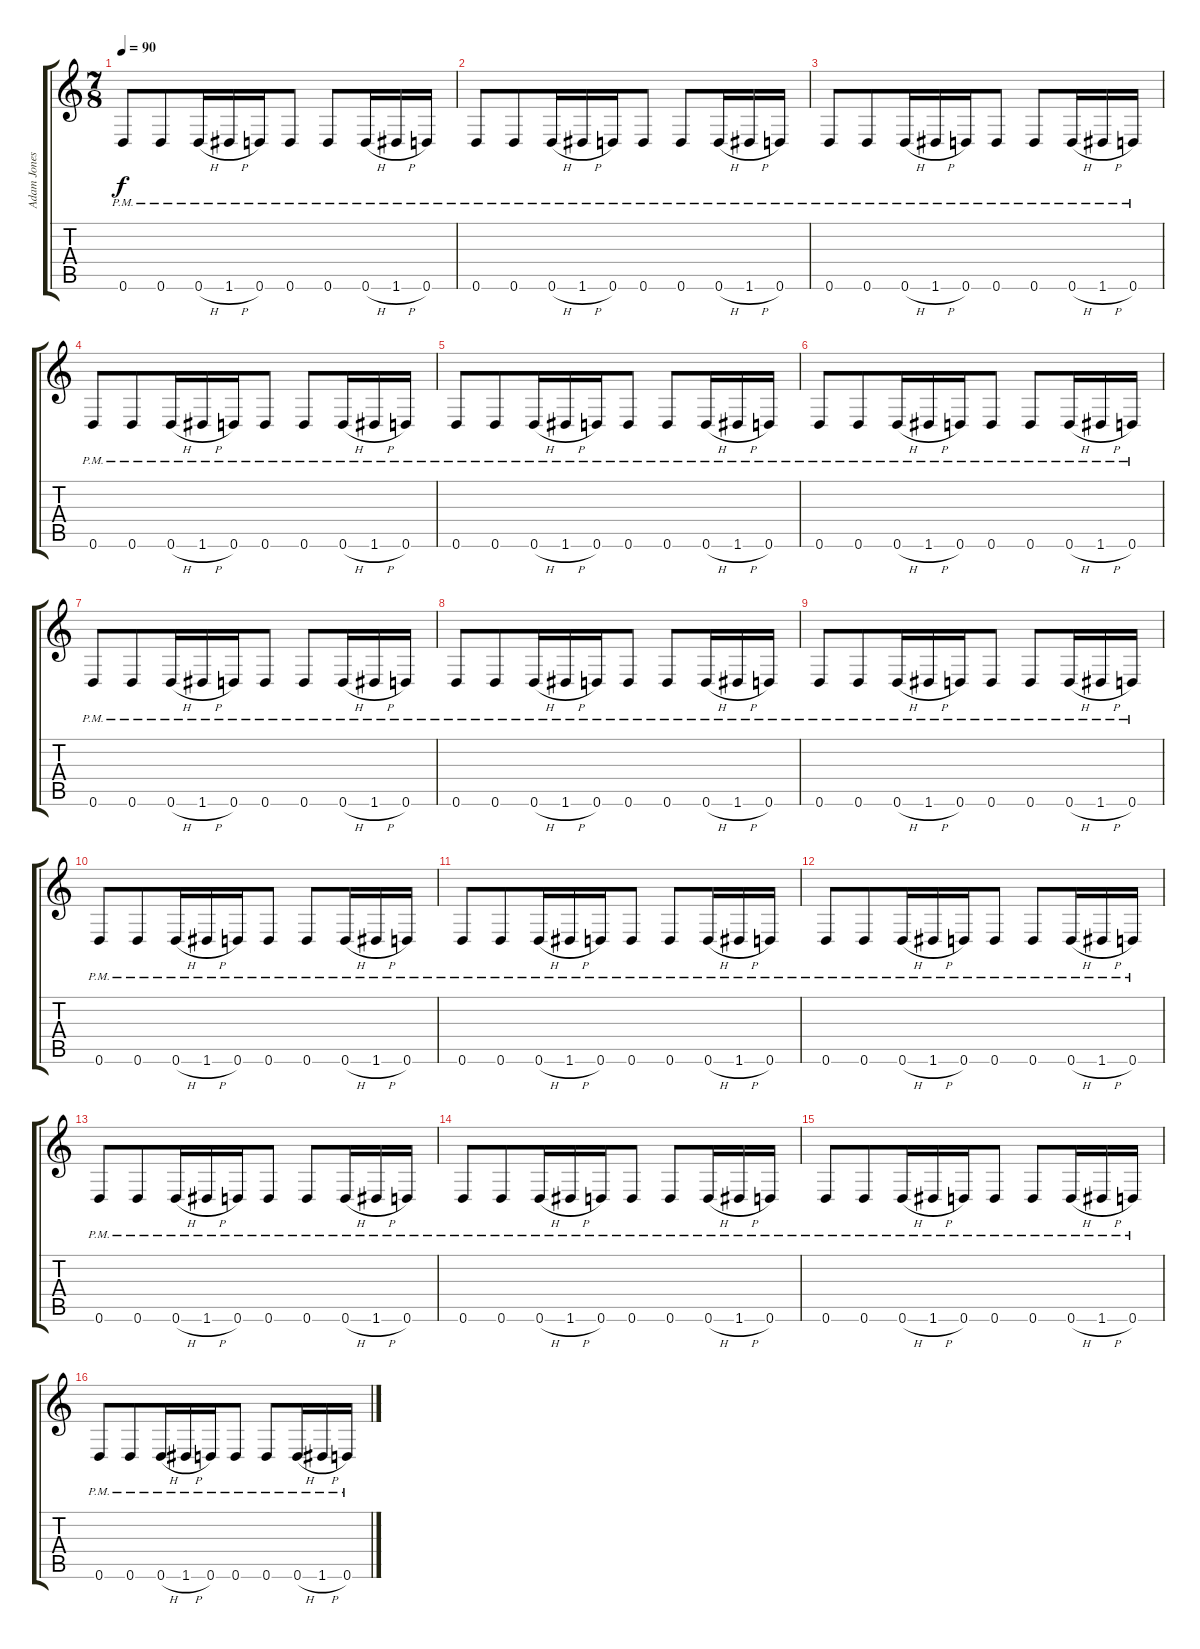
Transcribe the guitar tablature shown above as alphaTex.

\track ("Adam Jones" "Adam Jones") {instrument distortionguitar}
\staff {score tabs}
\tuning (E4 B3 G3 D3 A2 D2) {hide}
\ts (7 8)
\tempo 90
\clef g2
\ks c
0.6{pm}.8{dy f} 0.6{pm}.8 0.6{h pm}.16 1.6{h pm}.16 0.6{pm}.16 0.6{pm}.8 0.6{pm}.8 0.6{h pm}.16 1.6{h pm}.16 0.6{pm}.16 |
0.6{pm}.8 0.6{pm}.8 0.6{h pm}.16 1.6{h pm}.16 0.6{pm}.16 0.6{pm}.8 0.6{pm}.8 0.6{h pm}.16 1.6{h pm}.16 0.6{pm}.16 |
0.6{pm}.8 0.6{pm}.8 0.6{h pm}.16 1.6{h pm}.16 0.6{pm}.16 0.6{pm}.8 0.6{pm}.8 0.6{h pm}.16 1.6{h pm}.16 0.6{pm}.16 |
0.6{pm}.8 0.6{pm}.8 0.6{h pm}.16 1.6{h pm}.16 0.6{pm}.16 0.6{pm}.8 0.6{pm}.8 0.6{h pm}.16 1.6{h pm}.16 0.6{pm}.16 |
0.6{pm}.8{instrument distortionguitar} 0.6{pm}.8 0.6{h pm}.16 1.6{h pm}.16 0.6{pm}.16 0.6{pm}.8 0.6{pm}.8 0.6{h pm}.16 1.6{h pm}.16 0.6{pm}.16 |
0.6{pm}.8 0.6{pm}.8 0.6{h pm}.16 1.6{h pm}.16 0.6{pm}.16 0.6{pm}.8 0.6{pm}.8 0.6{h pm}.16 1.6{h pm}.16 0.6{pm}.16 |
0.6{pm}.8 0.6{pm}.8 0.6{h pm}.16 1.6{h pm}.16 0.6{pm}.16 0.6{pm}.8 0.6{pm}.8 0.6{h pm}.16 1.6{h pm}.16 0.6{pm}.16 |
0.6{pm}.8 0.6{pm}.8 0.6{h pm}.16 1.6{h pm}.16 0.6{pm}.16 0.6{pm}.8 0.6{pm}.8 0.6{h pm}.16 1.6{h pm}.16 0.6{pm}.16 |
0.6{pm}.8 0.6{pm}.8 0.6{h pm}.16 1.6{h pm}.16 0.6{pm}.16 0.6{pm}.8 0.6{pm}.8 0.6{h pm}.16 1.6{h pm}.16 0.6{pm}.16 |
0.6{pm}.8 0.6{pm}.8 0.6{h pm}.16 1.6{h pm}.16 0.6{pm}.16 0.6{pm}.8 0.6{pm}.8 0.6{h pm}.16 1.6{h pm}.16 0.6{pm}.16 |
0.6{pm}.8 0.6{pm}.8 0.6{h pm}.16 1.6{h pm}.16 0.6{pm}.16 0.6{pm}.8 0.6{pm}.8 0.6{h pm}.16 1.6{h pm}.16 0.6{pm}.16 |
0.6{pm}.8 0.6{pm}.8 0.6{h pm}.16 1.6{h pm}.16 0.6{pm}.16 0.6{pm}.8 0.6{pm}.8 0.6{h pm}.16 1.6{h pm}.16 0.6{pm}.16 |
0.6{pm}.8 0.6{pm}.8 0.6{h pm}.16 1.6{h pm}.16 0.6{pm}.16 0.6{pm}.8 0.6{pm}.8 0.6{h pm}.16 1.6{h pm}.16 0.6{pm}.16 |
0.6{pm}.8 0.6{pm}.8 0.6{h pm}.16 1.6{h pm}.16 0.6{pm}.16 0.6{pm}.8 0.6{pm}.8 0.6{h pm}.16 1.6{h pm}.16 0.6{pm}.16 |
0.6{pm}.8 0.6{pm}.8 0.6{h pm}.16 1.6{h pm}.16 0.6{pm}.16 0.6{pm}.8 0.6{pm}.8 0.6{h pm}.16 1.6{h pm}.16 0.6{pm}.16 |
0.6{pm}.8 0.6{pm}.8 0.6{h pm}.16 1.6{h pm}.16 0.6{pm}.16 0.6{pm}.8 0.6{pm}.8 0.6{h pm}.16 1.6{h pm}.16 0.6{pm}.16
